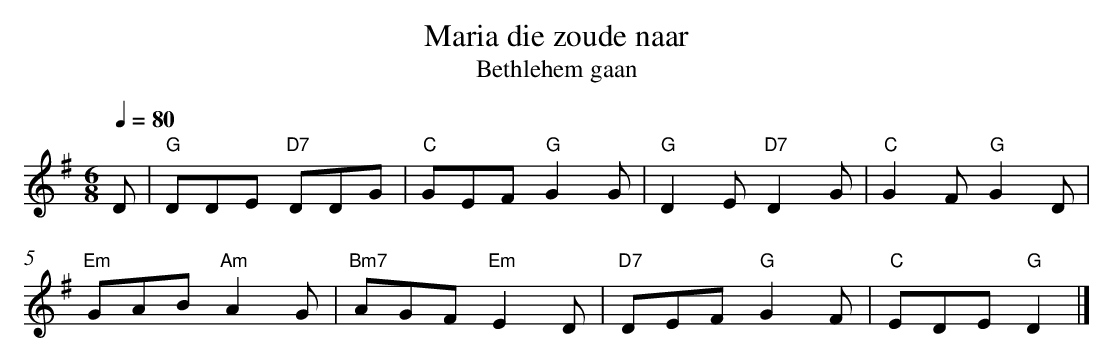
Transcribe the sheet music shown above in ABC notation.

X:1
T:Maria die zoude naar
T:Bethlehem gaan
Q:1/4=80
M:6/8
L:1/8
K:G
D |"G"DDE "D7"DDG | "C"GEF "G"G2 G | "G"D2 E "D7"D2 G | "C"G2 F "G"G2 D |$
"Em"GAB "Am"A2 G | "Bm7"AGF "Em"E2 D | "D7"DEF "G"G2 F | "C"EDE "G"D2 |]$
